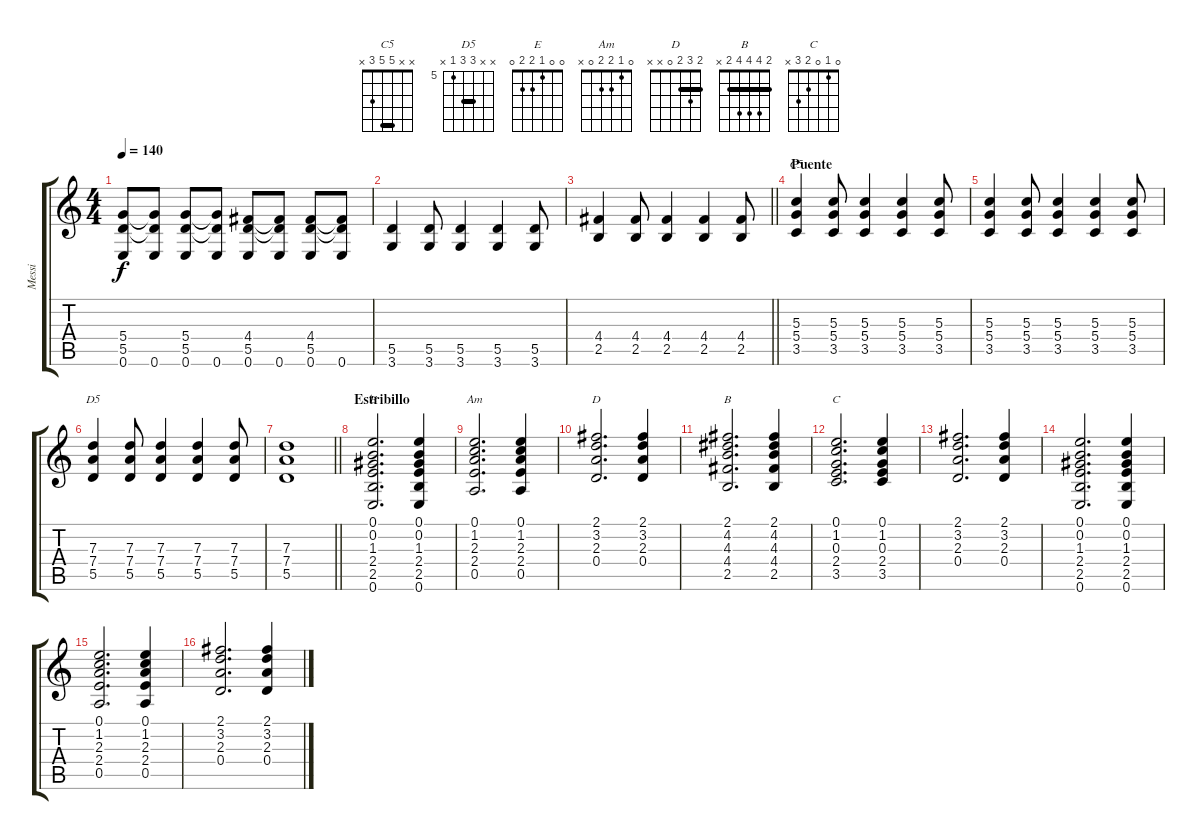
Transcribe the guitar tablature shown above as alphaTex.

\track ("Messi" "Messi") {instrument overdrivenguitar}
\staff {score tabs}
\tuning (E4 B3 G3 D3 A2 E2) {hide}
\chord ("C5" x x 5 5 3 x) {barre 5}
\chord ("D5" x x 7 7 5 x) {firstfret 5 barre 7}
\chord ("E" 0 0 1 2 2 0)
\chord ("Am" 0 1 2 2 0 x)
\chord ("D" 2 3 2 0 x x) {barre 2}
\chord ("B" 2 4 4 4 2 x) {barre 2}
\chord ("C" 0 1 0 2 3 x)
\ts (4 4)
\tempo 140
\clef g2
\ks c
(5.4 5.5 0.6).8{dy f} (5.4{t} 5.5{t} 0.6).8 (5.4 5.5 0.6).8 (5.4{t} 5.5{t} 0.6).8 (4.4 5.5 0.6).8 (4.4{t} 5.5{t} 0.6).8 (4.4 5.5 0.6).8 (4.4{t} 5.5{t} 0.6).8 |
(5.5 3.6).4 (5.5 3.6).8 (5.5 3.6).4 (5.5 3.6).4 (5.5 3.6).8 |
\barLineRight lightlight
(4.4 2.5).4 (4.4 2.5).8 (4.4 2.5).4 (4.4 2.5).4 (4.4 2.5).8 |
\section ("" "Puente")
(5.3 5.4 3.5).4{ch "C5"} (5.3 5.4 3.5).8 (5.3 5.4 3.5).4 (5.3 5.4 3.5).4 (5.3 5.4 3.5).8 |
(5.3 5.4 3.5).4 (5.3 5.4 3.5).8 (5.3 5.4 3.5).4 (5.3 5.4 3.5).4 (5.3 5.4 3.5).8 |
(7.3 7.4 5.5).4{ch "D5"} (7.3 7.4 5.5).8 (7.3 7.4 5.5).4 (7.3 7.4 5.5).4 (7.3 7.4 5.5).8 |
\barLineRight lightlight
(7.3 7.4 5.5).1 |
\section ("" "Estribillo")
(0.1 0.2 1.3 2.4 2.5 0.6).2{d ch "E"} (0.1 0.2 1.3 2.4 2.5 0.6).4 |
(0.1 1.2 2.3 2.4 0.5).2{d ch "Am"} (0.1 1.2 2.3 2.4 0.5).4 |
(2.1 3.2 2.3 0.4).2{d ch "D"} (2.1 3.2 2.3 0.4).4 |
(2.1 4.2 4.3 4.4 2.5).2{d ch "B"} (2.1 4.2 4.3 4.4 2.5).4 |
(0.1 1.2 0.3 2.4 3.5).2{d ch "C"} (0.1 1.2 0.3 2.4 3.5).4 |
(2.1 3.2 2.3 0.4).2{d} (2.1 3.2 2.3 0.4).4 |
(0.1 0.2 1.3 2.4 2.5 0.6).2{d} (0.1 0.2 1.3 2.4 2.5 0.6).4 |
(0.1 1.2 2.3 2.4 0.5).2{d} (0.1 1.2 2.3 2.4 0.5).4 |
(2.1 3.2 2.3 0.4).2{d} (2.1 3.2 2.3 0.4).4
